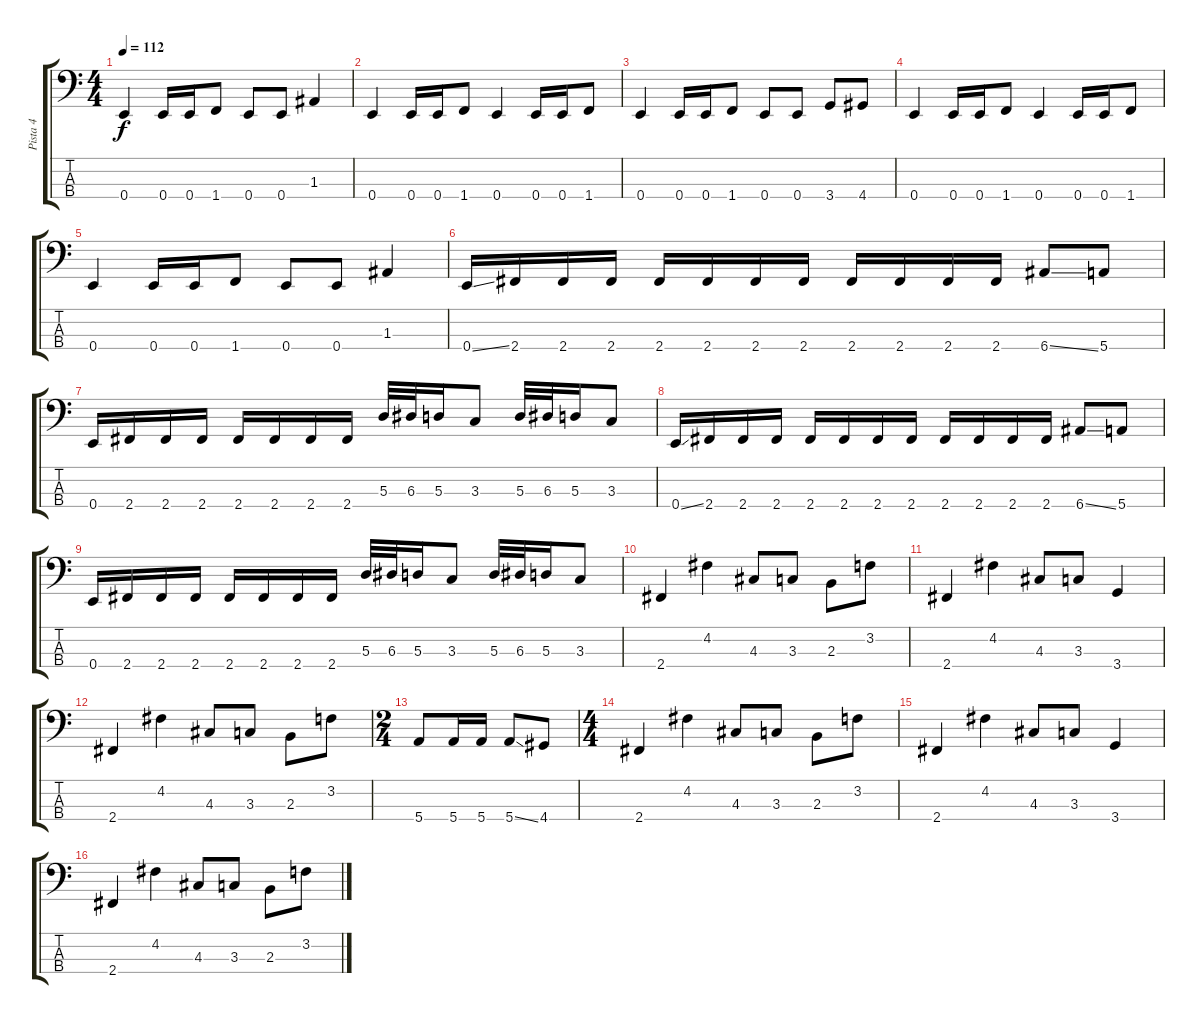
\track ("Pista 4" "Pista 4") {instrument electricbasspick}
\staff {score tabs}
\tuning (G2 D2 A1 E1) {hide}
\ts (4 4)
\tempo 112
\clef f4
\ks c
0.4.4{dy f} 0.4.16 0.4.16 1.4.8 0.4.8 0.4.8 1.3.4 |
0.4.4 0.4.16 0.4.16 1.4.8 0.4.4 0.4.16 0.4.16 1.4.8 |
0.4.4 0.4.16 0.4.16 1.4.8 0.4.8 0.4.8 3.4.8 4.4.8 |
0.4.4 0.4.16 0.4.16 1.4.8 0.4.4 0.4.16 0.4.16 1.4.8 |
0.4.4 0.4.16 0.4.16 1.4.8 0.4.8 0.4.8 1.3.4 |
0.4{ss}.16 2.4.16 2.4.16 2.4.16 2.4.16 2.4.16 2.4.16 2.4.16 2.4.16 2.4.16 2.4.16 2.4.16 6.4{ss}.8 5.4.8 |
0.4.16 2.4.16 2.4.16 2.4.16 2.4.16 2.4.16 2.4.16 2.4.16 5.3.32 6.3.32 5.3.16 3.3.8 5.3.32 6.3.32 5.3.16 3.3.8 |
0.4{ss}.16 2.4.16 2.4.16 2.4.16 2.4.16 2.4.16 2.4.16 2.4.16 2.4.16 2.4.16 2.4.16 2.4.16 6.4{ss}.8 5.4.8 |
0.4.16 2.4.16 2.4.16 2.4.16 2.4.16 2.4.16 2.4.16 2.4.16 5.3.32 6.3.32 5.3.16 3.3.8 5.3.32 6.3.32 5.3.16 3.3.8 |
2.4.4 4.2.4 4.3.8 3.3.8 2.3.8 3.2.8 |
2.4.4 4.2.4 4.3.8 3.3.8 3.4.4 |
2.4.4 4.2.4 4.3.8 3.3.8 2.3.8 3.2.8 |
\ts (2 4)
5.4.8 5.4.16 5.4.16 5.4{ss}.8 4.4.8 |
\ts (4 4)
2.4.4 4.2.4 4.3.8 3.3.8 2.3.8 3.2.8 |
2.4.4 4.2.4 4.3.8 3.3.8 3.4.4 |
2.4.4 4.2.4 4.3.8 3.3.8 2.3.8 3.2.8
